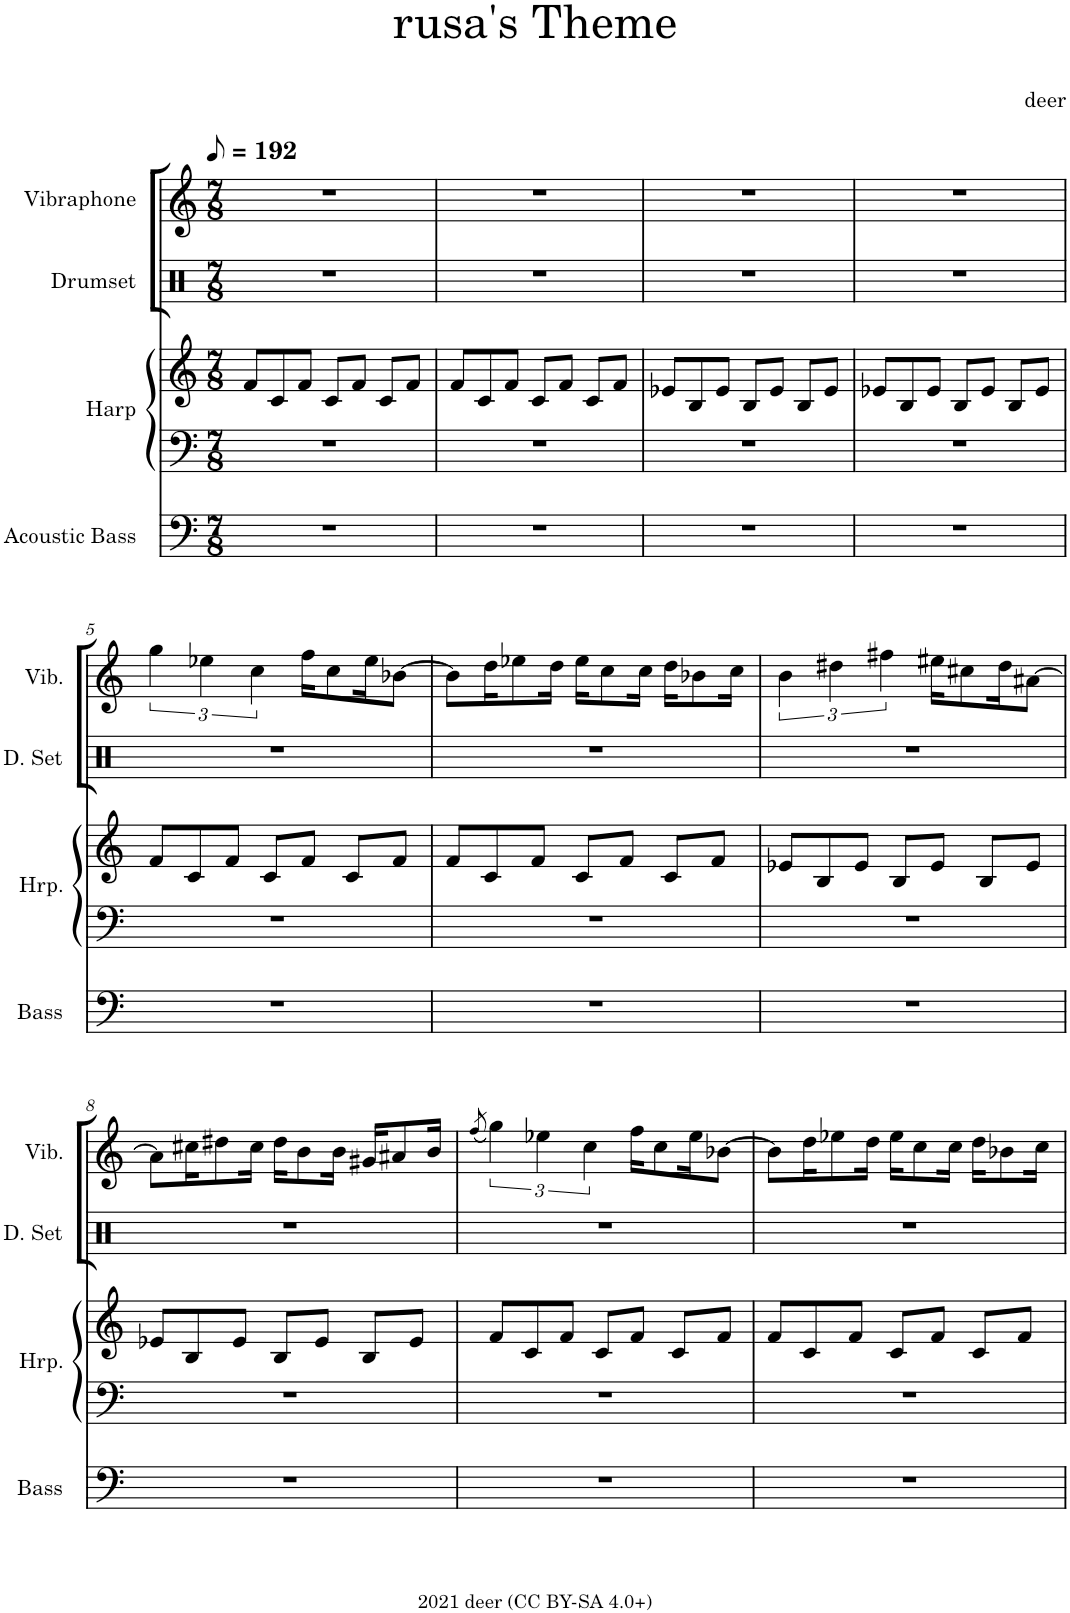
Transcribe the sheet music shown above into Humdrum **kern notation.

**kern	**kern	**kern	**kern	**kern
*part4	*part3	*part3	*part2	*part1
*staff5	*staff4	*staff3	*staff2	*staff1
*I"Acoustic Bass	*I"Harp	*	*I"Drumset	*I"Vibraphone
*I'Bass	*I'Hrp.	*	*I'D. Set	*I'Vib.
*clefF4	*clefF4	*clefG2	*clefX	*clefG2
*Trd7c12	*	*	*	*
*k[]	*k[]	*k[]	*k[]	*k[]
*M7/8	*M7/8	*M7/8	*M7/8	*M7/8
*MM96	*MM96	*MM96	*MM96	*MM96
=1	=1	=1	=1	=1
2..r	2..r	8f/L	2..r	2..r
.	.	8c/	.	.
.	.	8f/J	.	.
.	.	8c/L	.	.
.	.	8f/J	.	.
.	.	8c/L	.	.
.	.	8f/J	.	.
=2	=2	=2	=2	=2
2..r	2..r	8f/L	2..r	2..r
.	.	8c/	.	.
.	.	8f/J	.	.
.	.	8c/L	.	.
.	.	8f/J	.	.
.	.	8c/L	.	.
.	.	8f/J	.	.
=3	=3	=3	=3	=3
2..r	2..r	8e-X/L	2..r	2..r
.	.	8B/	.	.
.	.	8e-/J	.	.
.	.	8B/L	.	.
.	.	8e-/J	.	.
.	.	8B/L	.	.
.	.	8e-/J	.	.
=4	=4	=4	=4	=4
2..r	2..r	8e-X/L	2..r	2..r
.	.	8B/	.	.
.	.	8e-/J	.	.
.	.	8B/L	.	.
.	.	8e-/J	.	.
.	.	8B/L	.	.
.	.	8e-/J	.	.
!!LO:LB:g=z
=5	=5	=5	=5	=5
2..r	2..r	8f/L	2..r	6gg\
.	.	8c/	.	.
.	.	.	.	6ee-X\
.	.	8f/J	.	.
.	.	.	.	6cc\
.	.	8c/L	.	.
.	.	8f/J	.	16ff\KL
.	.	.	.	8cc\
.	.	8c/L	.	.
.	.	.	.	16ee-\K
.	.	8f/J	.	[8b-X\J
=6	=6	=6	=6	=6
2..r	2..r	8f/L	2..r	8b-\L]
.	.	8c/	.	16dd\K
.	.	.	.	8ee-X\
.	.	8f/J	.	.
.	.	.	.	16dd\Jk
.	.	8c/L	.	16ee-\KL
.	.	.	.	8cc\
.	.	8f/J	.	.
.	.	.	.	16cc\Jk
.	.	8c/L	.	16dd\KL
.	.	.	.	8b-X\
.	.	8f/J	.	.
.	.	.	.	16cc\Jk
=7	=7	=7	=7	=7
2..r	2..r	8e-X/L	2..r	6b\
.	.	8B/	.	.
.	.	.	.	6dd#X\
.	.	8e-/J	.	.
.	.	.	.	6ff#X\
.	.	8B/L	.	.
.	.	8e-/J	.	16ee#X\KL
.	.	.	.	8cc#X\
.	.	8B/L	.	.
.	.	.	.	16dd#\K
.	.	8e-/J	.	[8a#X\J
!!LO:LB:g=z
=8	=8	=8	=8	=8
2..r	2..r	8e-X/L	2..r	8a#\L]
.	.	8B/	.	16cc#X\K
.	.	.	.	8dd#X\
.	.	8e-/J	.	.
.	.	.	.	16cc#\Jk
.	.	8B/L	.	16dd#\KL
.	.	.	.	8b\
.	.	8e-/J	.	.
.	.	.	.	16b\Jk
.	.	8B/L	.	16g#X/KL
.	.	.	.	8a#X/
.	.	8e-/J	.	.
.	.	.	.	16b/Jk
=9	=9	=9	=9	=9
.	.	.	.	(8qff/
2..r	2..r	8f/L	2..r	6gg\)
.	.	8c/	.	.
.	.	.	.	6ee-X\
.	.	8f/J	.	.
.	.	.	.	6cc\
.	.	8c/L	.	.
.	.	8f/J	.	16ff\KL
.	.	.	.	8cc\
.	.	8c/L	.	.
.	.	.	.	16ee-\K
.	.	8f/J	.	[8b-X\J
=10	=10	=10	=10	=10
2..r	2..r	8f/L	2..r	8b-\L]
.	.	8c/	.	16dd\K
.	.	.	.	8ee-X\
.	.	8f/J	.	.
.	.	.	.	16dd\Jk
.	.	8c/L	.	16ee-\KL
.	.	.	.	8cc\
.	.	8f/J	.	.
.	.	.	.	16cc\Jk
.	.	8c/L	.	16dd\KL
.	.	.	.	8b-X\
.	.	8f/J	.	.
.	.	.	.	16cc\Jk
=	=	=	=	=
*-	*-	*-	*-	*-
